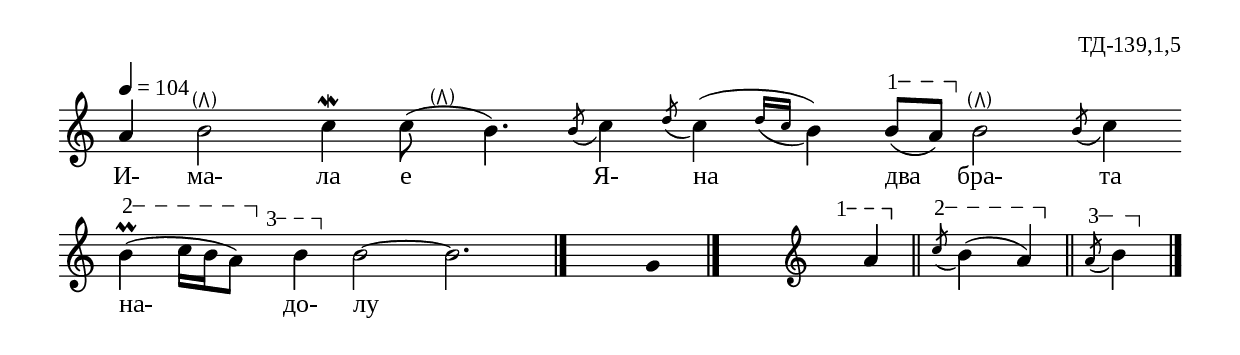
%{
sva_139_1_05a
%}

\include "td-preamble.ly"

\score {
\relative c'' {
\tempo 4 = 104
%%\time 2/4
\cadenzaOn
\parS
a4 b2-\parenthesize^\rtoe c4\mordent 
c8( s4-\parenthesize^\rtoe b4.) \acciaccatura b8 c4 \acciaccatura d8 c4(
\acciaccatura { d16[ c] } b4) 
\varA
b8\startTextSpan([ a\stopTextSpan])
b2-\parenthesize^\rtoe \acciaccatura b8 c4  \bar "" 
\break
\varB
b4\startTextSpan\prall( c16[ b a8\stopTextSpan]) 
\varC
s4\startTextSpan b4\stopTextSpan 
b2~ b2.
 \bar "|." 
 s4 \fixB g \fixC
  \bar "|." 
 s16 \clef treble  
\varA
s4\startTextSpan a\stopTextSpan  \bar "||"
\varB
\acciaccatura c8\startTextSpan b4( a\stopTextSpan) \bar "||"
\varC
\acciaccatura a8\startTextSpan b4\stopTextSpan 
 \bar "|."   
}
\addlyrics { И- ма- ла е Я- на два бра- та на- до- лу }
%
\layout {
   \context { 
	    \Staff \remove "Time_signature_engraver" } 
  indent = #0
  line-width = 190\mm
  ragged-right=##f
}
%
\midi { 
	\context {
		\Score tempoWholesPerMinute = #(ly:make-moment 104 4)
		}
	}
}
%
\header{
  opus = "ТД-139,1,5"
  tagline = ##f
}


